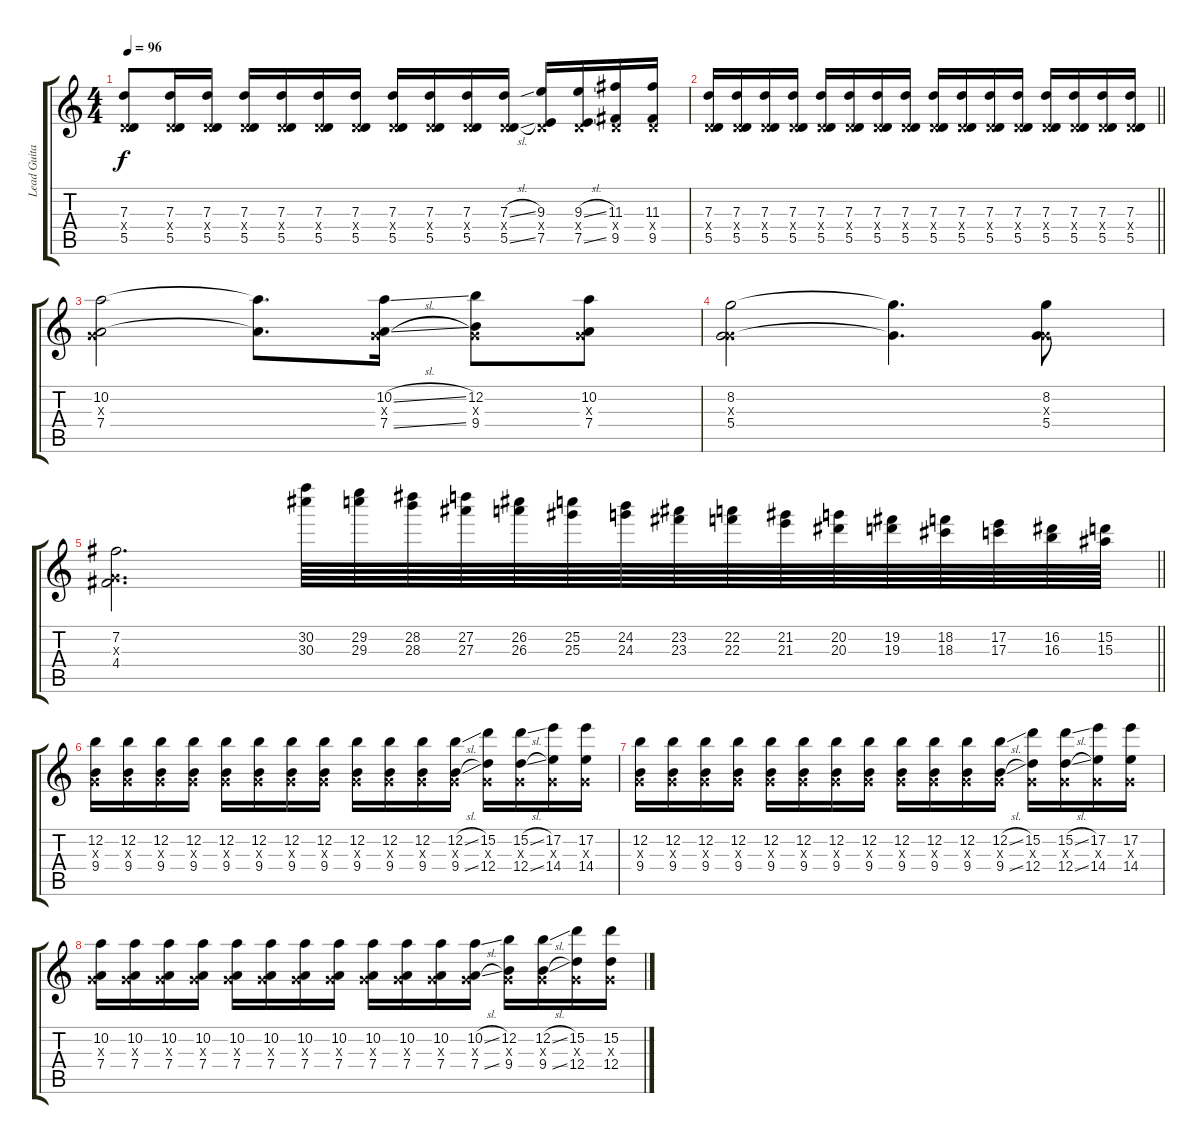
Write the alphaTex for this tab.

\track ("Lead Guitar" "Lead Guita") {instrument distortionguitar}
\staff {score tabs}
\tuning (E4 B3 G3 D3 A2 E2) {hide}
\ts (4 4)
\tempo 96
\clef g2
\ks c
(7.3 0.4{x} 5.5).8{dy f} (7.3 0.4{x} 5.5).16 (7.3 0.4{x} 5.5).16 (7.3 0.4{x} 5.5).16 (7.3 0.4{x} 5.5).16 (7.3 0.4{x} 5.5).16 (7.3 0.4{x} 5.5).16 (7.3 0.4{x} 5.5).16 (7.3 0.4{x} 5.5).16 (7.3 0.4{x} 5.5).16 (7.3{sl} 0.4{x} 5.5{sl}).16 (9.3 0.4{x} 7.5).16 (9.3{sl} 0.4{x} 7.5{sl}).16 (11.3 0.4{x} 9.5).16 (11.3 0.4{x} 9.5).16 |
\barLineRight lightlight
(7.3 0.4{x} 5.5).16 (7.3 0.4{x} 5.5).16 (7.3 0.4{x} 5.5).16 (7.3 0.4{x} 5.5).16 (7.3 0.4{x} 5.5).16 (7.3 0.4{x} 5.5).16 (7.3 0.4{x} 5.5).16 (7.3 0.4{x} 5.5).16 (7.3 0.4{x} 5.5).16 (7.3 0.4{x} 5.5).16 (7.3 0.4{x} 5.5).16 (7.3 0.4{x} 5.5).16 (7.3 0.4{x} 5.5).16 (7.3 0.4{x} 5.5).16 (7.3 0.4{x} 5.5).16 (7.3 0.4{x} 5.5).16 |
(10.2 0.3{x} 7.4).2 (10.2{t} 7.4{t}).8{d} (10.2{sl} 0.3{x} 7.4{sl}).16 (12.2 0.3{x} 9.4).8 (10.2 0.3{x} 7.4).8 |
(8.2 0.3{x} 5.4).2 (8.2{t} 5.4{t}).4{d} (8.2 0.3{x} 5.4).8 |
\barLineRight lightlight
(7.2 0.3{x} 4.4).2{d} (30.2 30.3).64 (29.2 29.3).64 (28.2 28.3).64 (27.2 27.3).64 (26.2 26.3).64 (25.2 25.3).64 (24.2 24.3).64 (23.2 23.3).64 (22.2 22.3).64 (21.2 21.3).64 (20.2 20.3).64 (19.2 19.3).64 (18.2 18.3).64 (17.2 17.3).64 (16.2 16.3).64 (15.2 15.3).64 |
(12.2 0.3{x} 9.4).16 (12.2 0.3{x} 9.4).16 (12.2 0.3{x} 9.4).16 (12.2 0.3{x} 9.4).16 (12.2 0.3{x} 9.4).16 (12.2 0.3{x} 9.4).16 (12.2 0.3{x} 9.4).16 (12.2 0.3{x} 9.4).16 (12.2 0.3{x} 9.4).16 (12.2 0.3{x} 9.4).16 (12.2 0.3{x} 9.4).16 (12.2{sl} 0.3{x} 9.4{sl}).16 (15.2 0.3{x} 12.4).16 (15.2{sl} 0.3{x} 12.4{sl}).16 (17.2 0.3{x} 14.4).16 (17.2 0.3{x} 14.4).16 |
(12.2 0.3{x} 9.4).16 (12.2 0.3{x} 9.4).16 (12.2 0.3{x} 9.4).16 (12.2 0.3{x} 9.4).16 (12.2 0.3{x} 9.4).16 (12.2 0.3{x} 9.4).16 (12.2 0.3{x} 9.4).16 (12.2 0.3{x} 9.4).16 (12.2 0.3{x} 9.4).16 (12.2 0.3{x} 9.4).16 (12.2 0.3{x} 9.4).16 (12.2{sl} 0.3{x} 9.4{sl}).16 (15.2 0.3{x} 12.4).16 (15.2{sl} 0.3{x} 12.4{sl}).16 (17.2 0.3{x} 14.4).16 (17.2 0.3{x} 14.4).16 |
(10.2 0.3{x} 7.4).16 (10.2 0.3{x} 7.4).16 (10.2 0.3{x} 7.4).16 (10.2 0.3{x} 7.4).16 (10.2 0.3{x} 7.4).16 (10.2 0.3{x} 7.4).16 (10.2 0.3{x} 7.4).16 (10.2 0.3{x} 7.4).16 (10.2 0.3{x} 7.4).16 (10.2 0.3{x} 7.4).16 (10.2 0.3{x} 7.4).16 (10.2{sl} 0.3{x} 7.4{sl}).16 (12.2 0.3{x} 9.4).16 (12.2{sl} 0.3{x} 9.4{sl}).16 (15.2 0.3{x} 12.4).16 (15.2 0.3{x} 12.4).16
